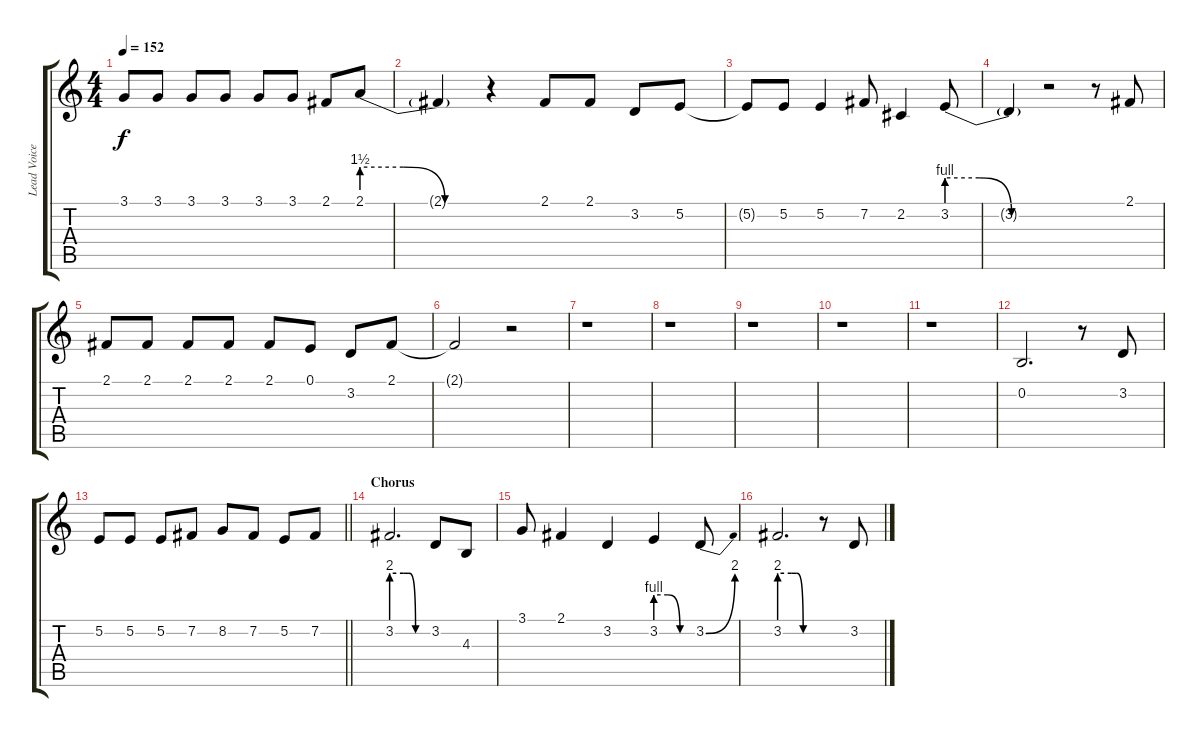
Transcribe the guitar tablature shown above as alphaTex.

\track ("Lead Voice" "Lead Voice") {instrument oboe}
\staff {score tabs}
\tuning (E4 B3 G3 D3 A2 E2) {hide}
\ts (4 4)
\tempo 152
\clef g2
\ks c
3.1.8{dy f} 3.1.8 3.1.8 3.1.8 3.1.8 3.1.8 2.1.8 2.1{be (custom 0 6 20 6 40 0 60 0)}.8 |
2.1{t}.4 r.4 2.1.8 2.1.8 3.2.8 5.2.8 |
5.2{t}.8 5.2.8 5.2.4 7.2.8 2.2.4 3.2{be (custom 0 4 20 4 40 0 60 0)}.8 |
3.2{t}.4 r.2 r.8 2.1.8 |
2.1.8 2.1.8 2.1.8 2.1.8 2.1.8 0.1.8 3.2.8 2.1.8 |
2.1{t}.2 r.2 |
r.1 |
r.1 |
r.1 |
r.1 |
r.1 |
0.2.2{d} r.8 3.2.8 |
\barLineRight lightlight
5.2.8 5.2.8 5.2.8 7.2.8 8.2.8 7.2.8 5.2.8 7.2.8 |
\section ("" "Chorus")
3.2{be (custom 0 8 20 8 29 8 40 0 60 0)}.2{d} 3.2.8 4.3.8 |
3.1.8 2.1.4 3.2.4 3.2{be (custom 0 4 20 4 40 0 60 0)}.4 3.2{be (bend 0 0 60 8)}.8 |
3.2{be (custom 0 8 20 8 29 8 40 0 60 0)}.2{d} r.8 3.2.8
